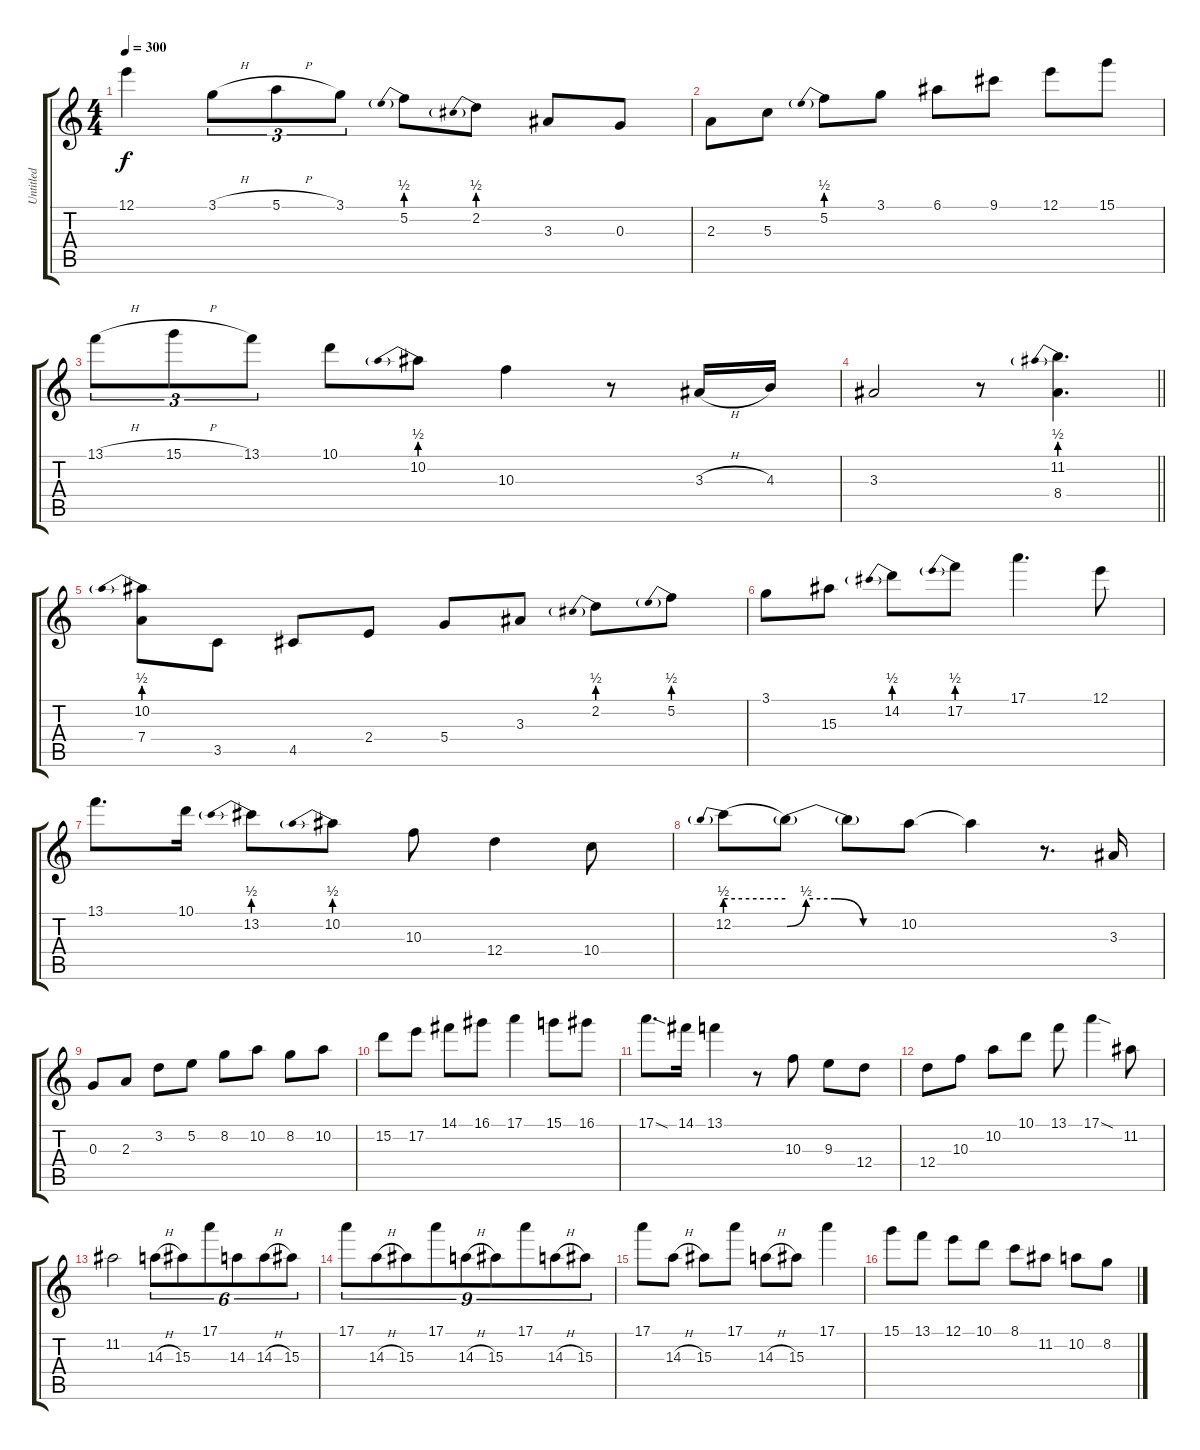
\track ("Untitled" "Untitled") {instrument acousticguitarsteel}
\staff {score tabs}
\tuning (E4 B3 G3 D3 A2 E2) {hide}
\ts (4 4)
\tempo 300
\clef g2
\ks c
12.1.4{dy f} 3.1{h}.8{tu (3 2)} 5.1{h}.8{tu (3 2)} 3.1.8{tu (3 2)} 5.2{be (prebend 0 2 60 2)}.8 2.2{be (prebend 0 2 60 2)}.8 3.3.8 0.3.8 |
2.3.8 5.3.8 5.2{be (prebend 0 2 60 2)}.8 3.1.8 6.1.8 9.1.8 12.1.8 15.1.8 |
13.1{h}.8{tu (3 2)} 15.1{h}.8{tu (3 2)} 13.1.8{tu (3 2)} 10.1.8 10.2{be (prebend 0 2 60 2)}.8 10.3.4 r.8 3.3{h}.16 4.3.16 |
\barLineRight lightlight
3.3.2 r.8 (11.2{be (prebend 0 2 60 2)} 8.4).4{d} |
(10.2{be (prebend 0 2 60 2)} 7.4).8 3.5.8 4.5.8 2.4.8 5.4.8 3.3.8 2.2{be (prebend 0 2 60 2)}.8 5.2{be (prebend 0 2 60 2)}.8 |
3.1.8 15.3.8 14.2{be (prebend 0 2 60 2)}.8 17.2{be (prebend 0 2 60 2)}.8 17.1.4{d} 12.1.8 |
13.1.8{d} 10.1.16 13.2{be (prebend 0 2 60 2)}.8 10.2{be (prebend 0 2 60 2)}.8 10.3.8 12.4.4 10.4.8 |
12.2{be (prebend 0 2 60 2)}.8 12.2{be (custom 0 0 10 2 25 2 40 0 60 0) t}.8 12.2{t}.8 10.2.8 10.2{t}.4 r.8{d} 3.3.16 |
0.3.8 2.3.8 3.2.8 5.2.8 8.2.8 10.2.8 8.2.8 10.2.8 |
15.2.8 17.2.8 14.1.8 16.1.8 17.1.4 15.1.8 16.1.8 |
17.1{sod}.8{d} 14.1.16 13.1.4 r.8 10.3.8 9.3.8 12.4.8 |
12.4.8 10.3.8 10.2.8 10.1.8 13.1.8 17.1{sod}.4 11.2.8 |
11.2.2 14.3{h}.8{tu (6 4)} 15.3.8{tu (6 4)} 17.1.8{tu (6 4)} 14.3.8{tu (6 4)} 14.3{h}.8{tu (6 4)} 15.3.8{tu (6 4)} |
17.1.8{tu (9 8)} 14.3{h}.8{tu (9 8)} 15.3.8{tu (9 8)} 17.1.8{tu (9 8)} 14.3{h}.8{tu (9 8)} 15.3.8{tu (9 8)} 17.1.8{tu (9 8)} 14.3{h}.8{tu (9 8)} 15.3.8{tu (9 8)} |
17.1.8 14.3{h}.8 15.3.8 17.1.8 14.3{h}.8 15.3.8 17.1.4 |
15.1.8 13.1.8 12.1.8 10.1.8 8.1.8 11.2.8 10.2.8 8.2.8
